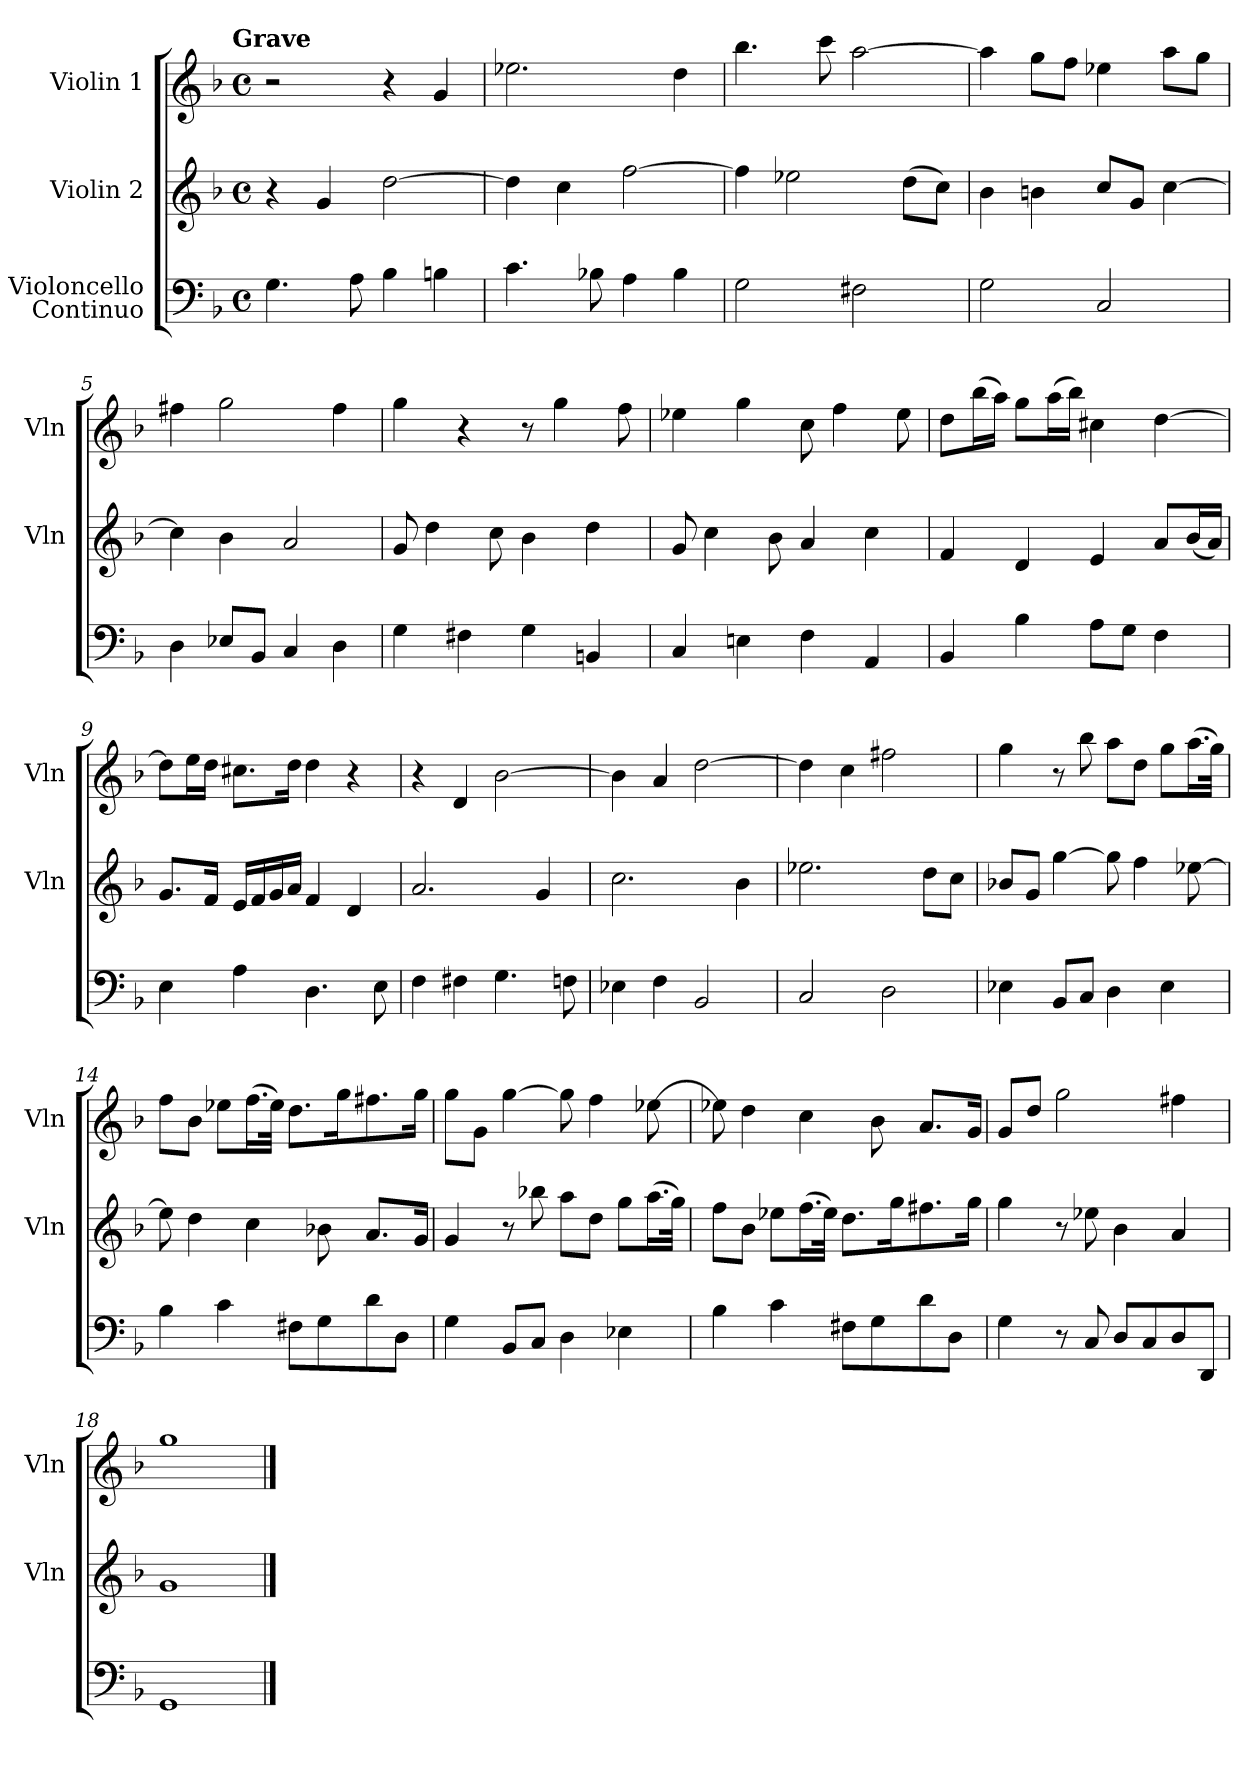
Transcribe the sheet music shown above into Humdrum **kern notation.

**kern	**kern	**kern
*part3	*part2	*part1
*staff3	*staff2	*staff1
*I"Violoncello\nContinuo	*I"Violin 2	*I"Violin 1
*	*I'Vln	*I'Vln
*clefF4	*clefG2	*clefG2
*k[b-]	*k[b-]	*k[b-]
!!LO:TX:omd:t=Grave
*M4/4	*M4/4	*M4/4
*met(c)	*met(c)	*met(c)
*MM40	*MM40	*MM40
=	=	=
4.G\	4r	2r
.	4g/	.
8A\	.	.
4B-\	[2dd\	4r
4Bn\	.	4g/
=2	=2	=2
4.c\	4dd\]	2.ee-X\
.	4cc\	.
8B-X\	.	.
4A\	[2ff\	.
4B-\	.	4dd\
=3	=3	=3
2G\	4ff\]	4.bb-\
.	2ee-X\	.
.	.	8ccc\
2F#X\	.	[2aa\
.	(8dd\L	.
.	8cc\J)	.
=4	=4	=4
2G\	4b-\	4aa\]
.	4bn\	8gg\L
.	.	8ff\J
2C/	8cc/L	4ee-X\
.	8g/J	.
.	[4cc\	8aa\L
.	.	8gg\J
=5	=5	=5
4D\	4cc\]	4ff#X\
8E-X/L	4b-\	2gg\
8BB-/J	.	.
4C/	2a/	.
4D\	.	4ff#\
=6	=6	=6
4G\	8g/	4gg\
.	4dd\	.
4F#X\	.	4r
.	8cc\	.
4G\	4b-\	8r
.	.	4gg\
4BBn/	4dd\	.
.	.	8ff\
=7	=7	=7
4C/	8g/	4ee-X\
.	4cc\	.
4En\	.	4gg\
.	8b-\	.
4F\	4a/	8cc\
.	.	4ff\
4AA/	4cc\	.
.	.	8ee-\
=8	=8	=8
4BB-/	4f/	8dd\L
.	.	(16bb-\L
.	.	16aa\JJ)
4B-\	4d/	8gg\L
.	.	(16aa\L
.	.	16bb-\JJ)
8A\L	4e/	4cc#X\
8G\J	.	.
4F\	8a/L	[4dd\
.	(16b-/L	.
.	16a/JJ)	.
=9	=9	=9
4E\	8.g/L	8dd\L]
.	.	16ee\L
.	16f/Jk	16dd\JJ
4A\	16e/LL	8.cc#X\L
.	16f/	.
.	16g/	.
.	16a/JJ	16dd\Jk
4.D\	4f/	4dd\
.	4d/	4r
8E\	.	.
=10	=10	=10
4F\	2.a/	4r
4F#X\	.	4d/
4.G\	.	[2b-\
.	4g/	.
8Fn\	.	.
=11	=11	=11
4E-X\	2.cc\	4b-\]
4F\	.	4a/
2BB-/	.	[2dd\
.	4b-\	.
=12	=12	=12
2C/	2.ee-X\	4dd\]
.	.	4cc\
2D\	.	2ff#X\
.	8dd\L	.
.	8cc\J	.
=13	=13	=13
4E-X\	8b-X/L	4gg\
.	8g/J	.
8BB-/L	[4gg\	8r
8C/J	.	8bb-\
4D\	8gg\]	8aa\L
.	4ff\	8dd\J
4E-\	.	8gg\L
.	[8ee-X\	(16.aa\L
.	.	32gg\JJk)
=14	=14	=14
4B-\	8ee-\]	8ff\L
.	4dd\	8b-\J
4c\	.	8ee-X\L
.	4cc\	(16.ff\L
.	.	32ee-\JJk)
8F#X\L	.	8.dd\L
8G\	8b-X\	.
.	.	16gg\K
8d\	8.a/L	8.ff#X\
8D\J	.	.
.	16g/Jk	16gg\Jk
=15	=15	=15
4G\	4g/	8gg\L
.	.	8g\J
8BB-/L	8r	[4gg\
8C/J	8bb-X\	.
4D\	8aa\L	8gg\]
.	8dd\J	4ff\
4E-X\	8gg\L	.
.	(16.aa\L	[8ee-X\
.	32gg\JJk)	.
=16	=16	=16
4B-\	8ff\L	8ee-X\]
.	8b-\J	4dd\
4c\	8ee-X\L	.
.	(16.ff\L	4cc\
.	32ee-\JJk)	.
8F#X\L	8.dd\L	.
8G\	.	8b-\
.	16gg\K	.
8d\	8.ff#X\	8.a/L
8D\J	.	.
.	16gg\Jk	16g/Jk
=17	=17	=17
4G\	4gg\	8g/L
.	.	8dd/J
8r	8r	2gg\
8C/	8ee-X\	.
8D/L	4b-\	.
8C/	.	.
8D/	4a/	4ff#X\
8DD/J	.	.
=18	=18	=18
1GG	1g	1gg
==	==	==
*-	*-	*-
